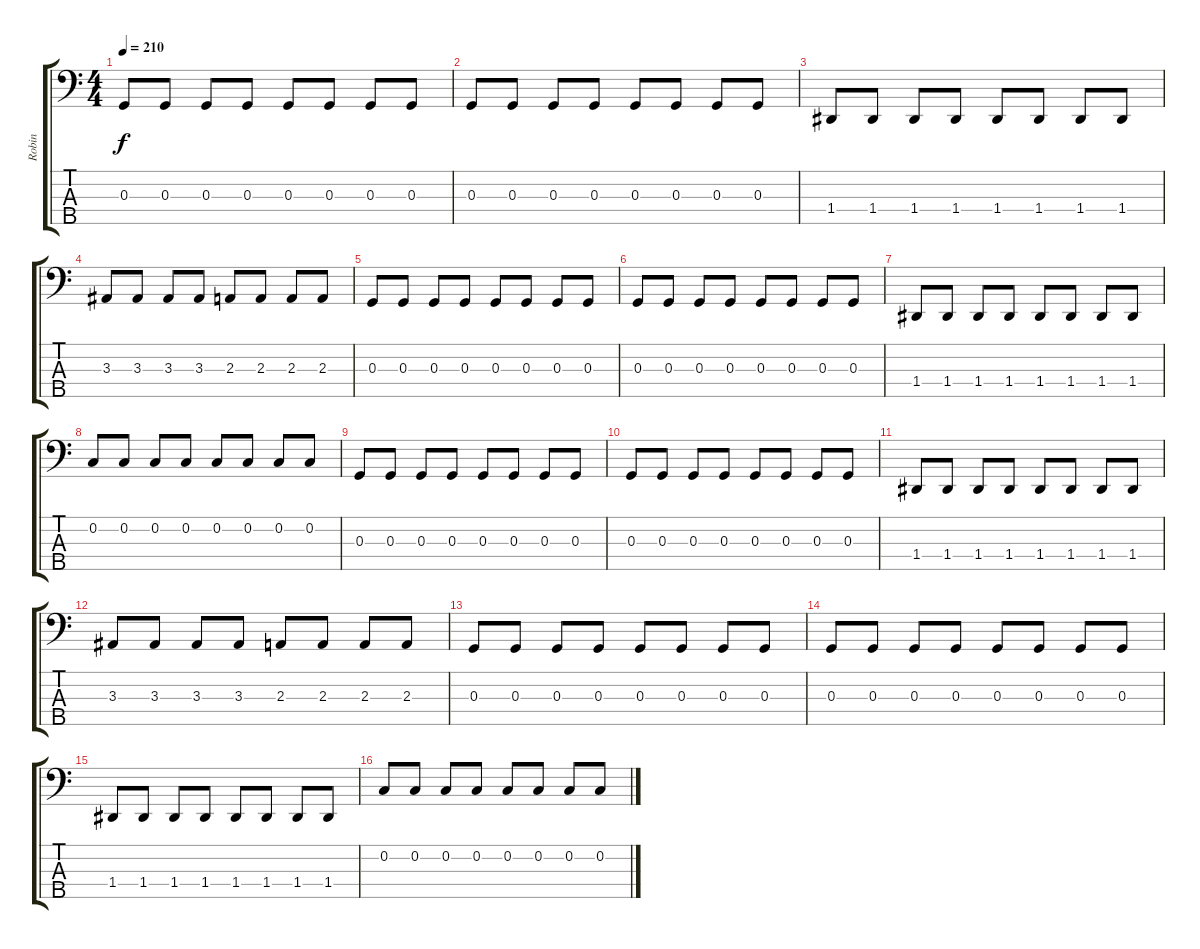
\track ("Robin" "Robin") {instrument electricbasspick}
\staff {score tabs}
\tuning (F2 C2 G1 D1 A0) {hide}
\ts (4 4)
\tempo 210
\clef f4
\ks c
0.3.8{dy f} 0.3.8 0.3.8 0.3.8 0.3.8 0.3.8 0.3.8 0.3.8 |
0.3.8 0.3.8 0.3.8 0.3.8 0.3.8 0.3.8 0.3.8 0.3.8 |
1.4.8 1.4.8 1.4.8 1.4.8 1.4.8 1.4.8 1.4.8 1.4.8 |
3.3.8 3.3.8 3.3.8 3.3.8 2.3.8 2.3.8 2.3.8 2.3.8 |
0.3.8 0.3.8 0.3.8 0.3.8 0.3.8 0.3.8 0.3.8 0.3.8 |
0.3.8 0.3.8 0.3.8 0.3.8 0.3.8 0.3.8 0.3.8 0.3.8 |
1.4.8 1.4.8 1.4.8 1.4.8 1.4.8 1.4.8 1.4.8 1.4.8 |
0.2.8 0.2.8 0.2.8 0.2.8 0.2.8 0.2.8 0.2.8 0.2.8 |
0.3.8 0.3.8 0.3.8 0.3.8 0.3.8 0.3.8 0.3.8 0.3.8 |
0.3.8 0.3.8 0.3.8 0.3.8 0.3.8 0.3.8 0.3.8 0.3.8 |
1.4.8 1.4.8 1.4.8 1.4.8 1.4.8 1.4.8 1.4.8 1.4.8 |
3.3.8 3.3.8 3.3.8 3.3.8 2.3.8 2.3.8 2.3.8 2.3.8 |
0.3.8 0.3.8 0.3.8 0.3.8 0.3.8 0.3.8 0.3.8 0.3.8 |
0.3.8 0.3.8 0.3.8 0.3.8 0.3.8 0.3.8 0.3.8 0.3.8 |
1.4.8 1.4.8 1.4.8 1.4.8 1.4.8 1.4.8 1.4.8 1.4.8 |
0.2.8 0.2.8 0.2.8 0.2.8 0.2.8 0.2.8 0.2.8 0.2.8
